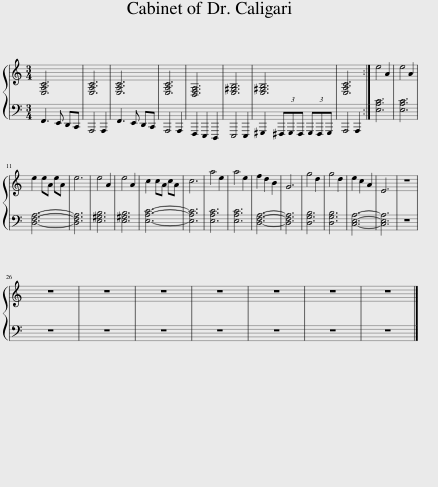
X:1
%%score { 1 | 2 }
L:1/8
M:3/4
I:linebreak $
K:C
V:1 treble
V:2 bass
V:1
 [E,A,C]6 | [E,A,C]6 | [E,A,C]6 | [E,A,C]6 | [D,F,A,]6 | %5
 [E,^G,B,]6 | [E,^G,B,]6 | [E,A,C]6 :| e4 A2 | e4 A2 |$ %10
 e2 eA eA | e6 | e4 A2 | e4 A2 | c2 cA cA | %15
 c6 | a4 e2 | a4 e2 | f2 d2 B2 | G6 | %20
 g4 d2 | g4 d2 | e2 c2 A2 | E6 | z6 |$ %25
 z6 | z6 | z6 | z6 | z6 | %30
 z6 | z6 |] %32
V:2
 F,,3 E,, D,,C,, | A,,,4 A,,,2 | F,,3 E,, D,,C,, | A,,,4 A,,,2 | F,,,2 E,,,2 D,,,2 | %5
 E,,,4 E,,,2 | ^G,,,2 (3^F,,,G,,,F,,, (3G,,,F,,,G,,, | A,,,4 A,,,2 :| [E,A,C]6 | [E,A,C]6 |$ %10
 [D,F,A,]6- | [D,F,A,]6 | [E,^G,B,]6 | [E,^G,B,]6 | [E,A,C]6- | %15
 [E,A,C]6 | [E,A,C]6 | [E,A,C]6 | [D,F,A,]6- | [D,F,A,]6 | %20
 [D,G,B,]6 | [D,G,B,]6 | [C,E,A,]6- | [C,E,A,]6 | z6 |$ %25
 z6 | z6 | z6 | z6 | z6 | %30
 z6 | z6 |] %32
